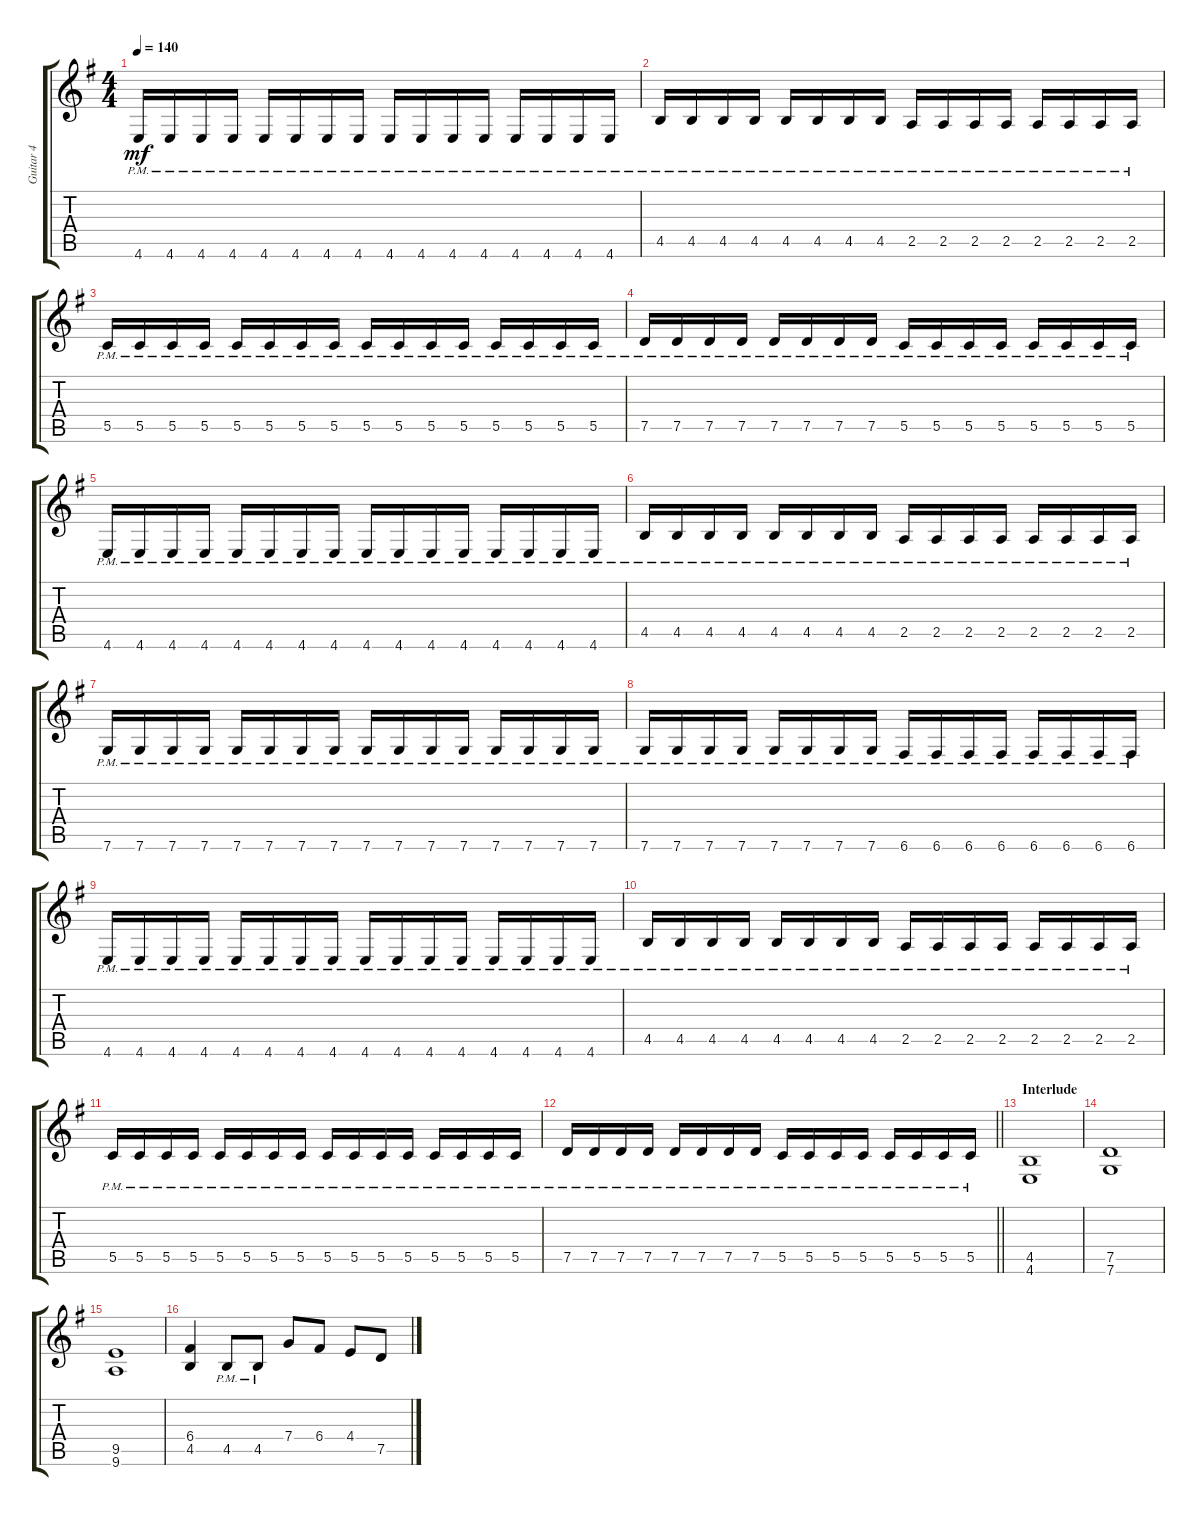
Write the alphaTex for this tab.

\track ("Guitar 4" "Guitar 4") {instrument distortionguitar}
\staff {score tabs}
\tuning (D4 A3 F3 C3 G2 C2) {hide}
\ts (4 4)
\tempo 140
\clef g2
\ks g
4.6{pm}.16{dy mf} 4.6{pm}.16 4.6{pm}.16 4.6{pm}.16 4.6{pm}.16 4.6{pm}.16 4.6{pm}.16 4.6{pm}.16 4.6{pm}.16 4.6{pm}.16 4.6{pm}.16 4.6{pm}.16 4.6{pm}.16 4.6{pm}.16 4.6{pm}.16 4.6{pm}.16 |
4.5{pm}.16 4.5{pm}.16 4.5{pm}.16 4.5{pm}.16 4.5{pm}.16 4.5{pm}.16 4.5{pm}.16 4.5{pm}.16 2.5{pm}.16 2.5{pm}.16 2.5{pm}.16 2.5{pm}.16 2.5{pm}.16 2.5{pm}.16 2.5{pm}.16 2.5{pm}.16 |
5.5{pm}.16 5.5{pm}.16 5.5{pm}.16 5.5{pm}.16 5.5{pm}.16 5.5{pm}.16 5.5{pm}.16 5.5{pm}.16 5.5{pm}.16 5.5{pm}.16 5.5{pm}.16 5.5{pm}.16 5.5{pm}.16 5.5{pm}.16 5.5{pm}.16 5.5{pm}.16 |
7.5{pm}.16 7.5{pm}.16 7.5{pm}.16 7.5{pm}.16 7.5{pm}.16 7.5{pm}.16 7.5{pm}.16 7.5{pm}.16 5.5{pm}.16 5.5{pm}.16 5.5{pm}.16 5.5{pm}.16 5.5{pm}.16 5.5{pm}.16 5.5{pm}.16 5.5{pm}.16 |
4.6{pm}.16 4.6{pm}.16 4.6{pm}.16 4.6{pm}.16 4.6{pm}.16 4.6{pm}.16 4.6{pm}.16 4.6{pm}.16 4.6{pm}.16 4.6{pm}.16 4.6{pm}.16 4.6{pm}.16 4.6{pm}.16 4.6{pm}.16 4.6{pm}.16 4.6{pm}.16 |
4.5{pm}.16 4.5{pm}.16 4.5{pm}.16 4.5{pm}.16 4.5{pm}.16 4.5{pm}.16 4.5{pm}.16 4.5{pm}.16 2.5{pm}.16 2.5{pm}.16 2.5{pm}.16 2.5{pm}.16 2.5{pm}.16 2.5{pm}.16 2.5{pm}.16 2.5{pm}.16 |
7.6{pm}.16 7.6{pm}.16 7.6{pm}.16 7.6{pm}.16 7.6{pm}.16 7.6{pm}.16 7.6{pm}.16 7.6{pm}.16 7.6{pm}.16 7.6{pm}.16 7.6{pm}.16 7.6{pm}.16 7.6{pm}.16 7.6{pm}.16 7.6{pm}.16 7.6{pm}.16 |
7.6{pm}.16 7.6{pm}.16 7.6{pm}.16 7.6{pm}.16 7.6{pm}.16 7.6{pm}.16 7.6{pm}.16 7.6{pm}.16 6.6{pm}.16 6.6{pm}.16 6.6{pm}.16 6.6{pm}.16 6.6{pm}.16 6.6{pm}.16 6.6{pm}.16 6.6{pm}.16 |
4.6{pm}.16 4.6{pm}.16 4.6{pm}.16 4.6{pm}.16 4.6{pm}.16 4.6{pm}.16 4.6{pm}.16 4.6{pm}.16 4.6{pm}.16 4.6{pm}.16 4.6{pm}.16 4.6{pm}.16 4.6{pm}.16 4.6{pm}.16 4.6{pm}.16 4.6{pm}.16 |
4.5{pm}.16 4.5{pm}.16 4.5{pm}.16 4.5{pm}.16 4.5{pm}.16 4.5{pm}.16 4.5{pm}.16 4.5{pm}.16 2.5{pm}.16 2.5{pm}.16 2.5{pm}.16 2.5{pm}.16 2.5{pm}.16 2.5{pm}.16 2.5{pm}.16 2.5{pm}.16 |
5.5{pm}.16 5.5{pm}.16 5.5{pm}.16 5.5{pm}.16 5.5{pm}.16 5.5{pm}.16 5.5{pm}.16 5.5{pm}.16 5.5{pm}.16 5.5{pm}.16 5.5{pm}.16 5.5{pm}.16 5.5{pm}.16 5.5{pm}.16 5.5{pm}.16 5.5{pm}.16 |
\barLineRight lightlight
7.5{pm}.16 7.5{pm}.16 7.5{pm}.16 7.5{pm}.16 7.5{pm}.16 7.5{pm}.16 7.5{pm}.16 7.5{pm}.16 5.5{pm}.16 5.5{pm}.16 5.5{pm}.16 5.5{pm}.16 5.5{pm}.16 5.5{pm}.16 5.5{pm}.16 5.5{pm}.16 |
\section ("" "Interlude")
(4.5 4.6).1 |
(7.5 7.6).1 |
(9.5 9.6).1 |
(6.4 4.5).4 4.5{pm}.8 4.5{pm}.8 7.4.8 6.4.8 4.4.8 7.5.8
